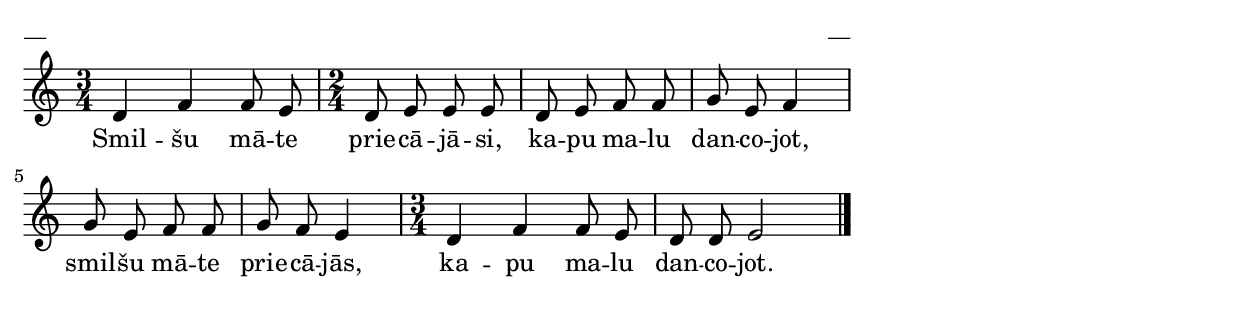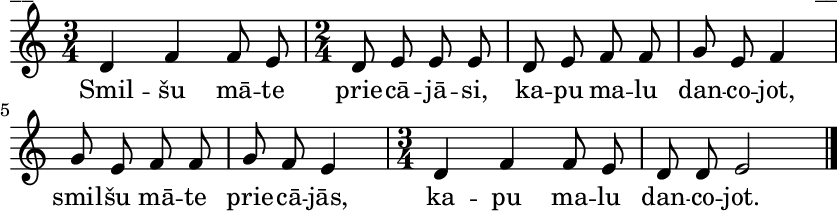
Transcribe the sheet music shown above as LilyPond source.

\version "2.13.18"
#(ly:set-option 'crop #t)

%\header {
%    title = "Smilšu māte priecājāsi",AA lapas, bēres
%}
\paper {
line-width = 14\cm
left-margin = 0.4\cm
between-system-padding = 0.1\cm
between-system-space = 0.1\cm
}
\layout {
indent = #0
ragged-last = ##f
}

voiceA = \relative c' {
\clef "treble"
\key a \minor
\time 3/4
d4 f f8 e |
\time 2/4
d8 e e e |
d8 e f f |
g8 e f4 |
g8 e f f |
g8 f e4 |
\time 3/4
d4 f f8 e |
d8 d e2 |
\bar "|."
} 

lyricA = \lyricmode {
Smil -- šu mā -- te prie -- cā -- jā -- si, ka -- pu ma -- lu dan -- co -- jot,
smil -- šu mā -- te prie -- cā -- jās, ka -- pu ma -- lu dan -- co -- jot.
} 

fullScore = <<
\new Staff {
<<
\new Voice = "voiceA" { \oneVoice \autoBeamOff \voiceA }
\new Lyrics \lyricsto "voiceA" \lyricA
>>
}
>>

\score {
\fullScore
\header { piece = "__" opus = "__" }
}
\markup { \with-color #(x11-color 'white) \sans \smaller "__" }
\score {
\unfoldRepeats
\fullScore
\midi {
\context { \Staff \remove "Staff_performer" }
\context { \Voice \consists "Staff_performer" }
}
}


